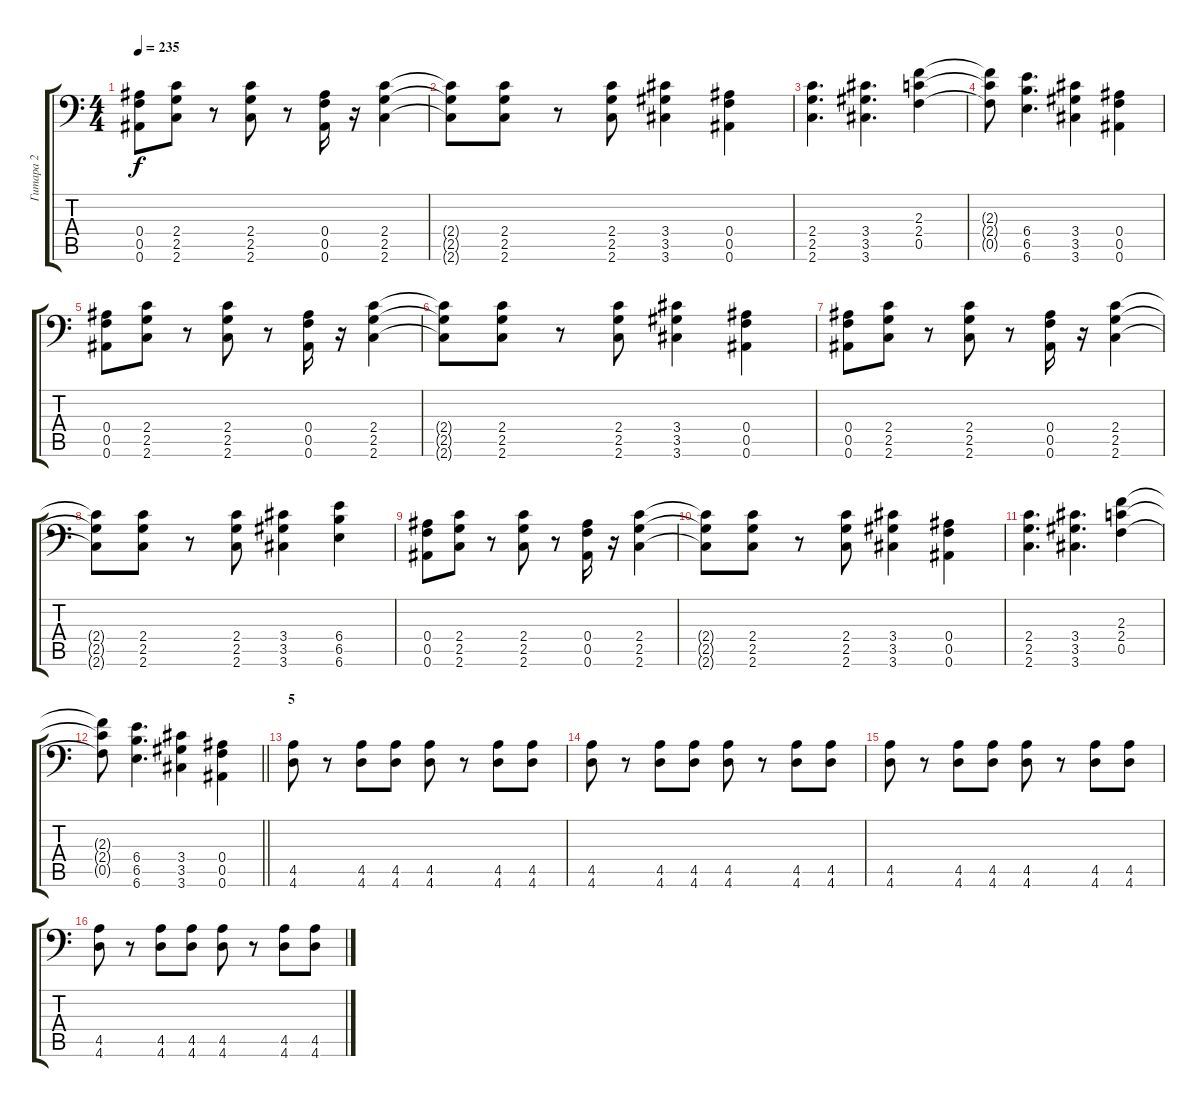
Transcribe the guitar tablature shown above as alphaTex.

\track ("Гитара 2" "Гитара 2") {instrument distortionguitar}
\staff {score tabs}
\tuning (C4 G3 Eb3 Bb2 F2 Bb1) {hide}
\ts (4 4)
\tempo 235
\clef f4
\ks c
(0.4 0.5 0.6).8{dy f} (2.4 2.5 2.6).8 r.8 (2.4 2.5 2.6).8 r.8 (0.4 0.5 0.6).16 r.16 (2.4 2.5 2.6).4 |
(2.4{t} 2.5{t} 2.6{t}).8 (2.4 2.5 2.6).8 r.8 (2.4 2.5 2.6).8 (3.4 3.5 3.6).4 (0.4 0.5 0.6).4 |
(2.4 2.5 2.6).4{d} (3.4 3.5 3.6).4{d} (2.3 2.4 0.5).4 |
(2.3{t} 2.4{t} 0.5{t}).8 (6.4 6.5 6.6).4{d} (3.4 3.5 3.6).4 (0.4 0.5 0.6).4 |
(0.4 0.5 0.6).8 (2.4 2.5 2.6).8 r.8 (2.4 2.5 2.6).8 r.8 (0.4 0.5 0.6).16 r.16 (2.4 2.5 2.6).4 |
(2.4{t} 2.5{t} 2.6{t}).8 (2.4 2.5 2.6).8 r.8 (2.4 2.5 2.6).8 (3.4 3.5 3.6).4 (0.4 0.5 0.6).4 |
(0.4 0.5 0.6).8 (2.4 2.5 2.6).8 r.8 (2.4 2.5 2.6).8 r.8 (0.4 0.5 0.6).16 r.16 (2.4 2.5 2.6).4 |
(2.4{t} 2.5{t} 2.6{t}).8 (2.4 2.5 2.6).8 r.8 (2.4 2.5 2.6).8 (3.4 3.5 3.6).4 (6.4 6.5 6.6).4 |
(0.4 0.5 0.6).8 (2.4 2.5 2.6).8 r.8 (2.4 2.5 2.6).8 r.8 (0.4 0.5 0.6).16 r.16 (2.4 2.5 2.6).4 |
(2.4{t} 2.5{t} 2.6{t}).8 (2.4 2.5 2.6).8 r.8 (2.4 2.5 2.6).8 (3.4 3.5 3.6).4 (0.4 0.5 0.6).4 |
(2.4 2.5 2.6).4{d} (3.4 3.5 3.6).4{d} (2.3 2.4 0.5).4 |
\barLineRight lightlight
(2.3{t} 2.4{t} 0.5{t}).8 (6.4 6.5 6.6).4{d} (3.4 3.5 3.6).4 (0.4 0.5 0.6).4 |
\section ("" "5")
(4.5 4.6).8 r.8 (4.5 4.6).8 (4.5 4.6).8 (4.5 4.6).8 r.8 (4.5 4.6).8 (4.5 4.6).8 |
(4.5 4.6).8 r.8 (4.5 4.6).8 (4.5 4.6).8 (4.5 4.6).8 r.8 (4.5 4.6).8 (4.5 4.6).8 |
(4.5 4.6).8 r.8 (4.5 4.6).8 (4.5 4.6).8 (4.5 4.6).8 r.8 (4.5 4.6).8 (4.5 4.6).8 |
(4.5 4.6).8 r.8 (4.5 4.6).8 (4.5 4.6).8 (4.5 4.6).8 r.8 (4.5 4.6).8 (4.5 4.6).8
